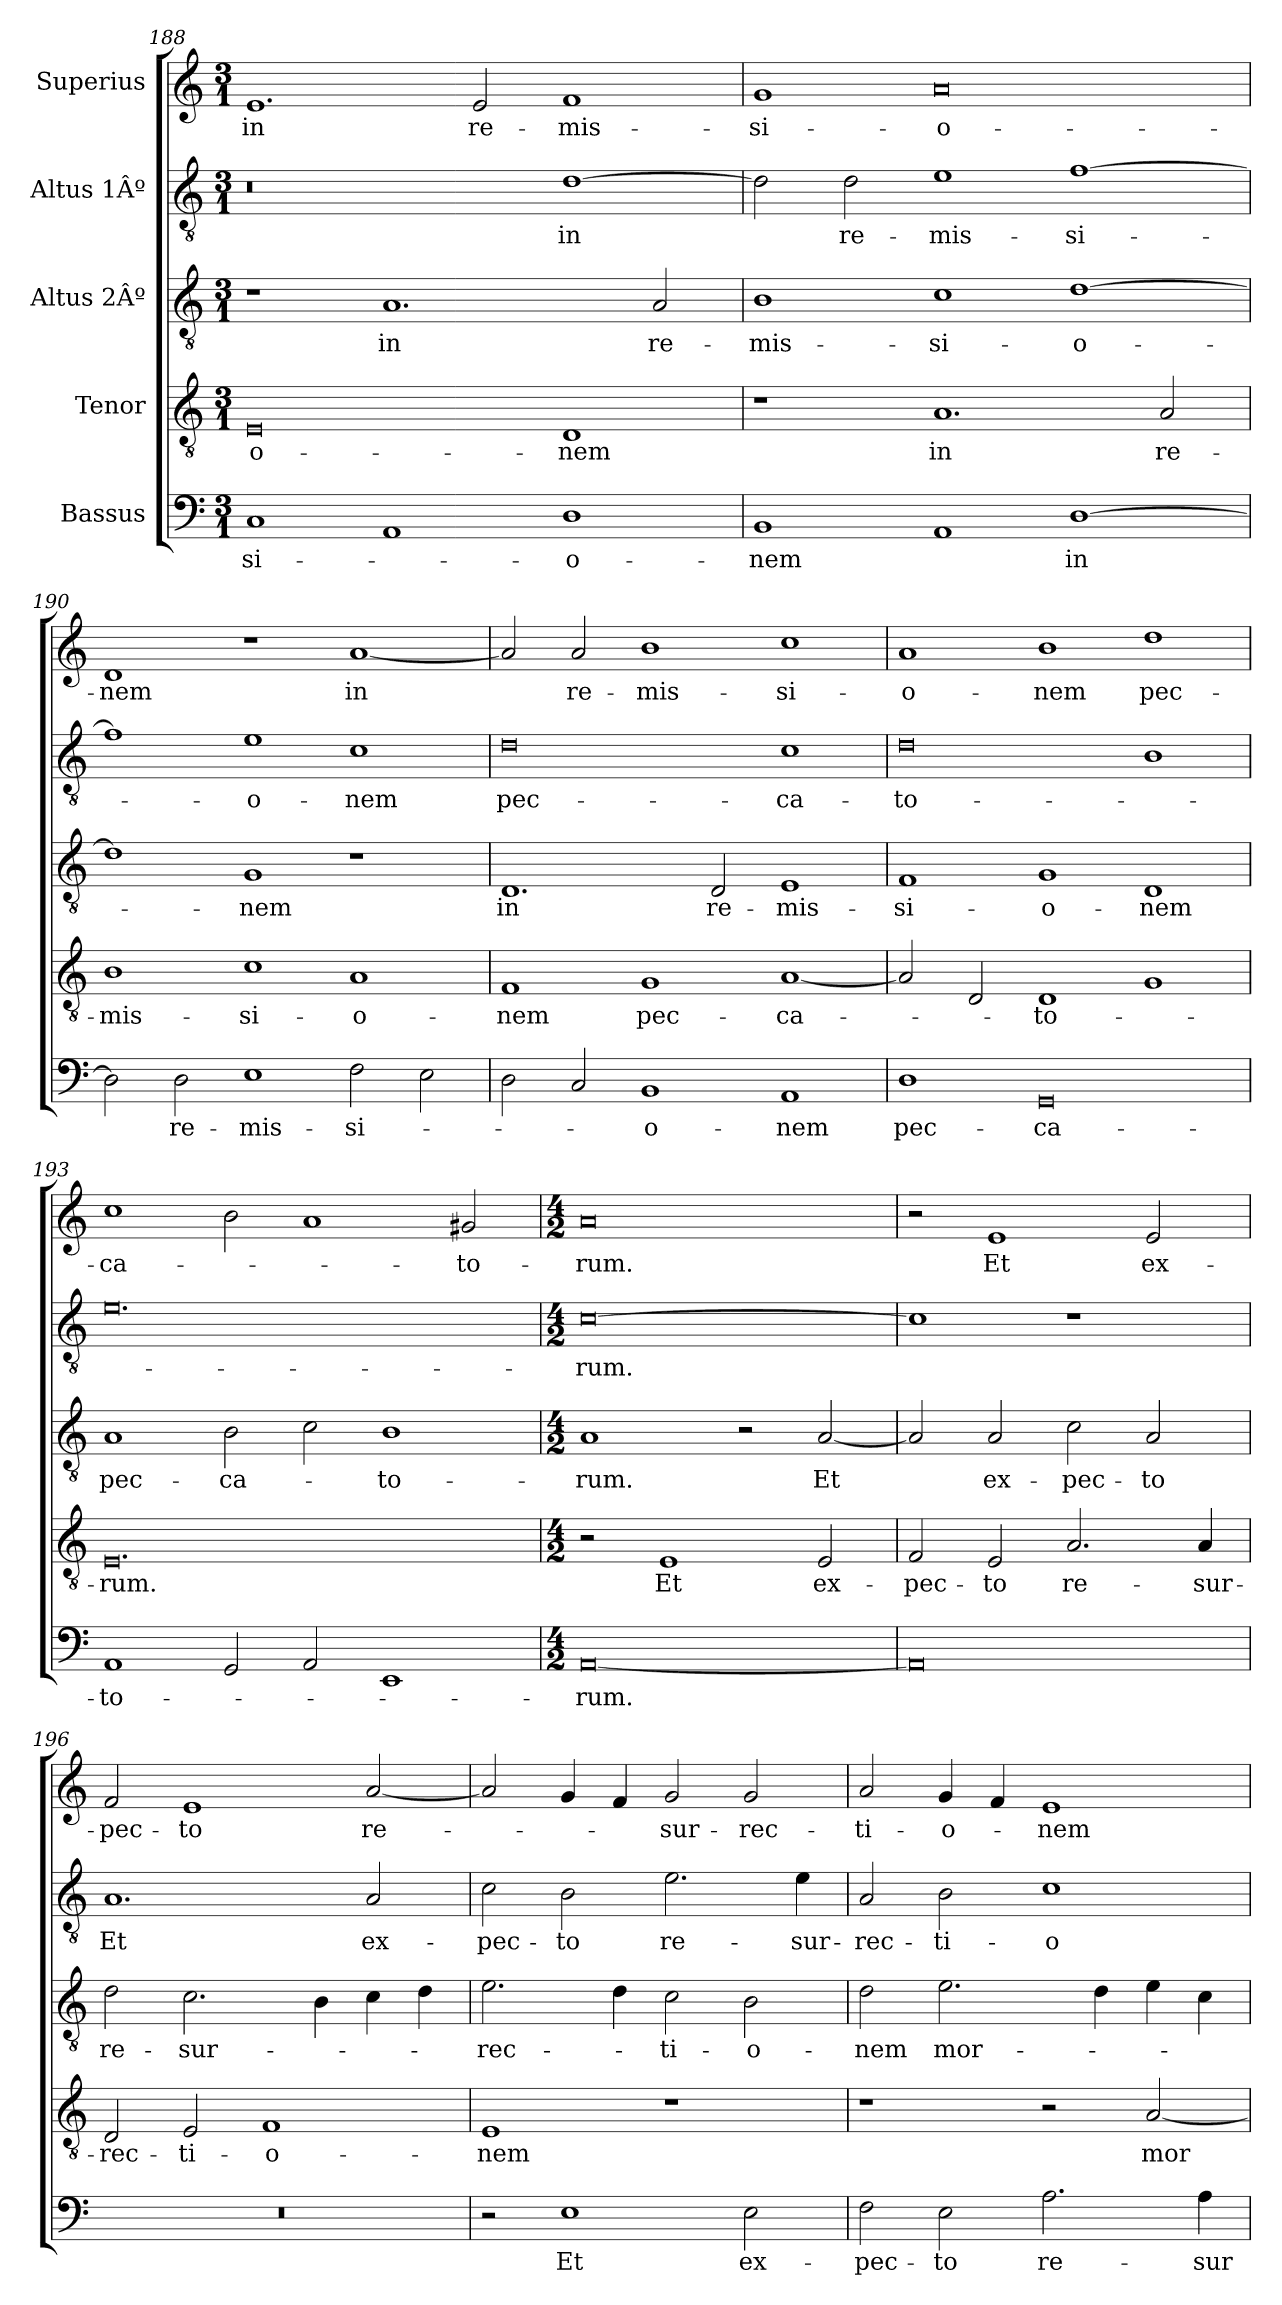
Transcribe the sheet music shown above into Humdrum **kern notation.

**kern	**text	**kern	**text	**kern	**text	**kern	**text	**kern	**text
*part5	*part5	*part4	*part4	*part3	*part3	*part2	*part2	*part1	*part1
*staff5	*staff5	*staff4	*staff4	*staff3	*staff3	*staff2	*staff2	*staff1	*staff1
*I"Bassus	*	*I"Tenor	*	*I"Altus 2Âº	*	*I"Altus 1Âº	*	*I"Superius	*
*clefF4	*	*clefGv2	*	*clefGv2	*	*clefGv2	*	*clefG2	*
*k[]	*	*k[]	*	*k[]	*	*k[]	*	*k[]	*
*M3/1	*	*M3/1	*	*M3/1	*	*M3/1	*	*M3/1	*
=188	=188	=188	=188	=188	=188	=188	=188	=188	=188
1C/	-si-	0E/	-o-	1r	.	0r	.	1.e/	in
1AA/	.	.	.	1.A/	in	.	.	.	.
.	.	.	.	.	.	.	.	2e/	re-
1D\	-o-	1D/	-nem	.	.	[1d\	in	1f/	-mis-
.	.	.	.	2A/	re-	.	.	.	.
=189	=189	=189	=189	=189	=189	=189	=189	=189	=189
1BB/	-nem	1r	.	1B\	-mis-	2d\]	.	1g/	-si-
.	.	.	.	.	.	2d\	re-	.	.
1AA/	.	1.A/	in	1c\	-si-	1e\	-mis-	0a/	-o-
[1D\	in	.	.	[1d\	-o-	[1f\	-si-	.	.
.	.	2A/	re-	.	.	.	.	.	.
=190	=190	=190	=190	=190	=190	=190	=190	=190	=190
2D\]	.	1B\	-mis-	1d\]	.	1f\]	.	1d/	-nem
2D\	re-	.	.	.	.	.	.	.	.
1E\	-mis-	1c\	-si-	1G/	-nem	1e\	-o-	1r	.
2F\	-si-	1A/	-o-	1r	.	1c\	-nem	[1a/	in
2E\	.	.	.	.	.	.	.	.	.
=191	=191	=191	=191	=191	=191	=191	=191	=191	=191
2D\	.	1F/	-nem	1.D/	in	0d\	pec-	2a/]	.
2C/	.	.	.	.	.	.	.	2a/	re-
1BB/	-o-	1G/	pec-	.	.	.	.	1b\	-mis-
.	.	.	.	2D/	re-	.	.	.	.
1AA/	-nem	[1A/	-ca-	1E/	-mis-	1c\	-ca-	1cc\	-si-
=192	=192	=192	=192	=192	=192	=192	=192	=192	=192
1D\	pec-	2A/]	.	1F/	-si-	0d\	-to-	1a/	-o-
.	.	2D/	.	.	.	.	.	.	.
0GG/	-ca-	1D/	-to-	1G/	-o-	.	.	1b\	-nem
.	.	1G/	.	1D/	-nem	1B\	.	1dd\	pec-
=193	=193	=193	=193	=193	=193	=193	=193	=193	=193
1AA/	-to-	0.E/	-rum.	1A/	pec-	0.e\	.	1cc\	-ca-
2GG/	.	.	.	2B\	-ca-	.	.	2b\	.
2AA/	.	.	.	2c\	.	.	.	1a/	.
1EE/	.	.	.	1B\	-to-	.	.	.	.
.	.	.	.	.	.	.	.	2g#X/	-to-
=194	=194	=194	=194	=194	=194	=194	=194	=194	=194
*M4/2	*	*M4/2	*	*M4/2	*	*M4/2	*	*M4/2	*
[0AA/	-rum.	2r	.	1A/	-rum.	[0c\	-rum.	0a/	-rum.
.	.	1E/	Et	.	.	.	.	.	.
.	.	.	.	2r	.	.	.	.	.
.	.	2E/	ex-	[2A/	Et	.	.	.	.
=195	=195	=195	=195	=195	=195	=195	=195	=195	=195
0AA/]	.	2F/	-pec-	2A/]	.	1c\]	.	2r	.
.	.	2E/	-to	2A/	ex-	.	.	1e/	Et
.	.	2.A/	re-	2c\	-pec-	1r	.	.	.
.	.	.	.	2A/	-to	.	.	2e/	ex-
.	.	4A/	-sur-	.	.	.	.	.	.
=196	=196	=196	=196	=196	=196	=196	=196	=196	=196
0r	.	2D/	-rec-	2d\	re-	1.A/	Et	2f/	-pec-
.	.	2E/	-ti-	2.c\	-sur-	.	.	1e/	-to
.	.	1F/	-o-	.	.	.	.	.	.
.	.	.	.	4B\	.	.	.	.	.
.	.	.	.	4c\	.	2A/	ex-	[2a/	re-
.	.	.	.	4d\	.	.	.	.	.
=197	=197	=197	=197	=197	=197	=197	=197	=197	=197
2r	.	1E/	-nem	2.e\	-rec-	2c\	-pec-	2a/]	.
1E\	Et	.	.	.	.	2B\	-to	4g/	.
.	.	.	.	4d\	.	.	.	4f/	.
.	.	1r	.	2c\	-ti-	2.e\	re-	2g/	-sur-
2E\	ex-	.	.	2B\	-o-	.	.	2g/	-rec-
.	.	.	.	.	.	4e\	-sur-	.	.
=198	=198	=198	=198	=198	=198	=198	=198	=198	=198
2F\	-pec-	1r	.	2d\	-nem	2A/	-rec-	2a/	-ti-
2E\	-to	.	.	2.e\	mor-	2B\	-ti-	4g/	-o-
.	.	.	.	.	.	.	.	4f/	.
2.A\	re-	2r	.	.	.	1c\	-o-	1e/	-nem
.	.	.	.	4d\	.	.	.	.	.
.	.	[2A/	mor-	4e\	.	.	.	.	.
4A\	-sur-	.	.	4c\	.	.	.	.	.
=	=	=	=	=	=	=	=	=	=
*-	*-	*-	*-	*-	*-	*-	*-	*-	*-
